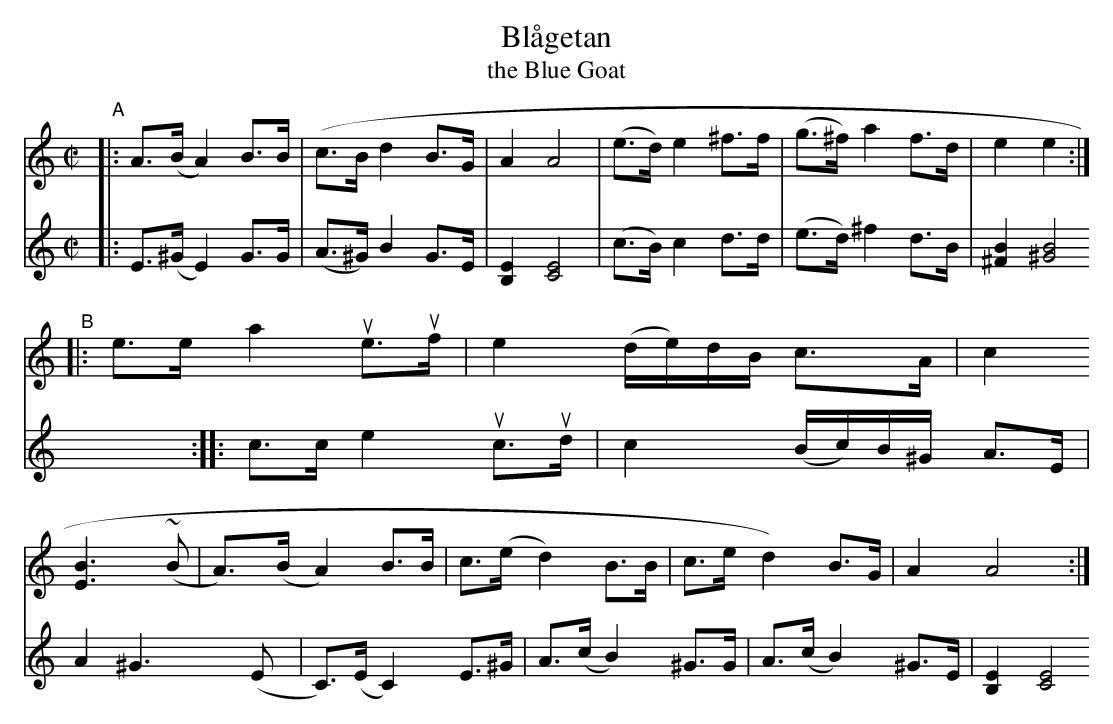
X:1
T: Bl\aagetan
T: the Blue Goat
M: C|
L: 1/8
K: Am
V: 1 staves=2
"^A"|:\
A>(B A2) B>B | (c>B d2 B>G | A2 A4 |\
(e>d) e2 ^f>f | (g>^f) a2 f>d | e2 e2 :|
"^B"|:\
e>e a2 ue>uf | e2 (d/e/)d/B/ c>A | c2 [B3E3] (~B |\
A)>(B A2) B>B | c>(e d2) B>B | c>e d2) B>G | A2 A4 :|
V: 2
|:\
E>(^G E2) G>G | (A>^G) B2 G>E | [E2B,2] [E4C4] |\
(c>B) c2 d>d | (e>d) ^f2 d>B | [B2^F2] [B4^G4] :|
|:\
c>c e2 uc>ud | c2 (B/c/)B/^G/ A>E | A2 ^G3 (E |\
C)>(E C2) E>^G | A>(c B2) ^G>G | A>(c B2) ^G>E | [E2B,2] [E4C4] :|
